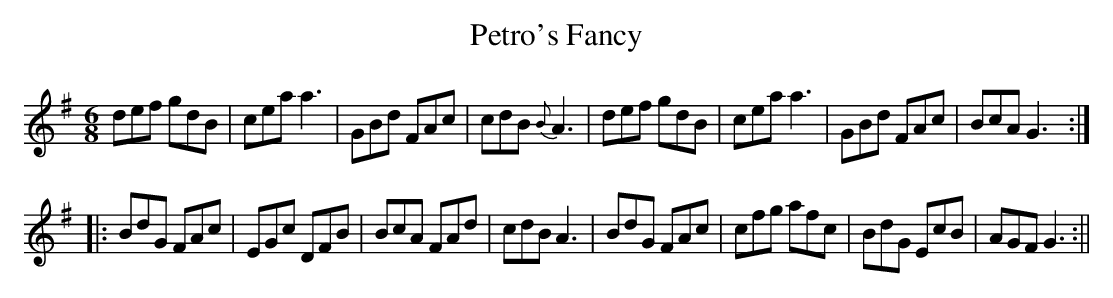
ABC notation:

X:1
T:Petro's Fancy
M:6/8
L:1/8
K:G
def gdB|cea a3|GBd FAc|cdB {B}A3|def gdB|cea a3|GBd FAc|BcA G3:|
|:BdG FAc|EGc DFB|BcA FAd|cdB A3|BdG FAc|cfg afc|BdG EcB|AGF G3:||
